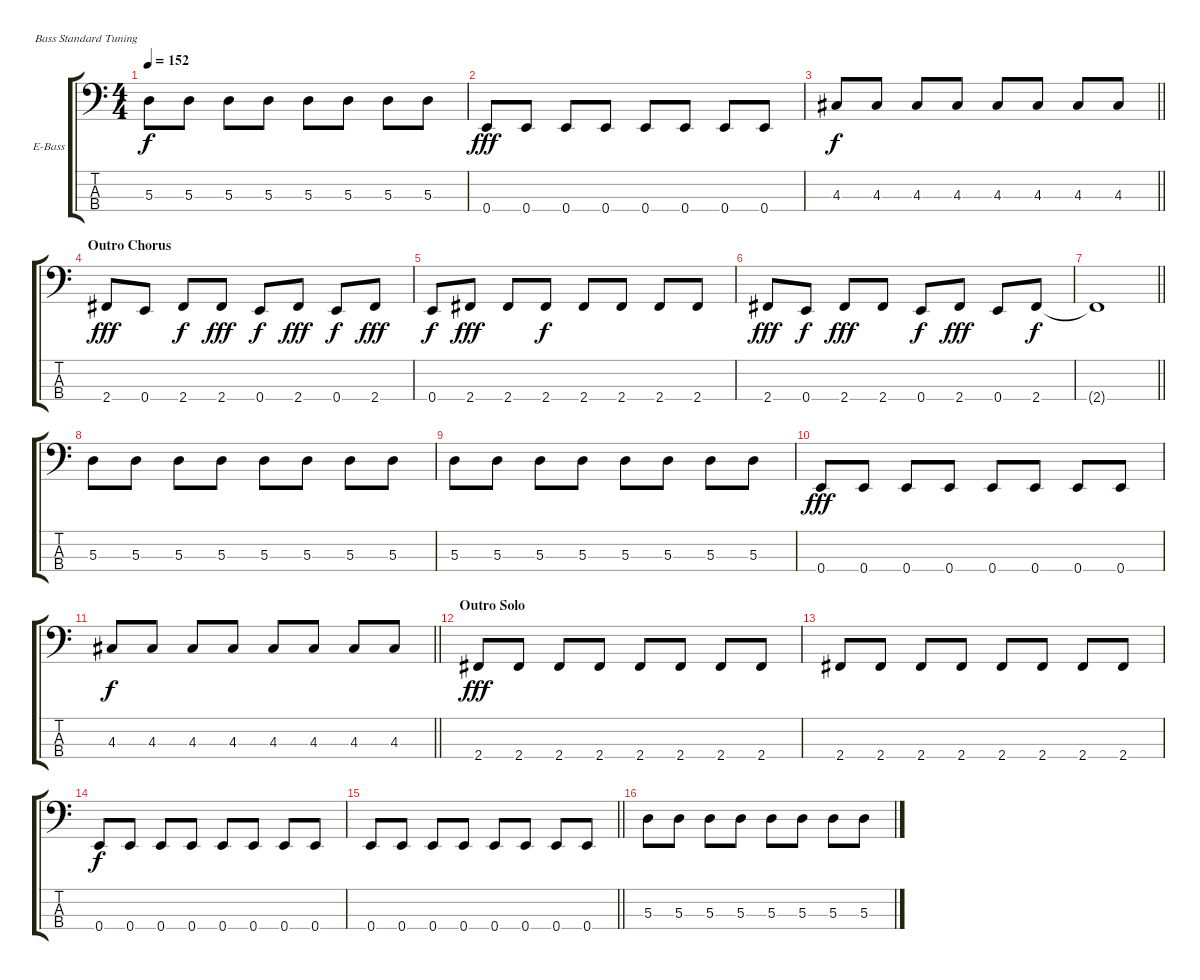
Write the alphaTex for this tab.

\bracketExtendMode groupsimilarinstruments
\firstSystemTrackNameOrientation horizontal
\otherSystemsTrackNameOrientation horizontal
\track ("Bass" "E-Bass") {instrument electricbasspick}
\staff {score tabs}
\tuning (G2 D2 A1 E1)
\ts (4 4)
\tempo 152
\clef f4
\ks c
5.3.8{dy f} 5.3.8 5.3.8 5.3.8 5.3.8 5.3.8 5.3.8 5.3.8 |
0.4.8{dy fff} 0.4.8 0.4.8 0.4.8 0.4.8 0.4.8 0.4.8 0.4.8 |
\barLineRight lightlight
4.3.8{dy f} 4.3.8 4.3.8 4.3.8 4.3.8 4.3.8 4.3.8 4.3.8 |
\section ("" "Outro Chorus")
2.4.8{dy fff} 0.4.8 2.4.8{dy f} 2.4.8{dy fff} 0.4.8{dy f} 2.4.8{dy fff} 0.4.8{dy f} 2.4.8{dy fff} |
0.4.8{dy f} 2.4.8{dy fff} 2.4.8 2.4.8{dy f} 2.4.8 2.4.8 2.4.8 2.4.8 |
2.4.8{dy fff} 0.4.8{dy f} 2.4.8{dy fff} 2.4.8 0.4.8{dy f} 2.4.8{dy fff} 0.4.8 2.4.8{dy f} |
\barLineRight lightlight
2.4{t}.1 |
5.3.8 5.3.8 5.3.8 5.3.8 5.3.8 5.3.8 5.3.8 5.3.8 |
5.3.8 5.3.8 5.3.8 5.3.8 5.3.8 5.3.8 5.3.8 5.3.8 |
0.4.8{dy fff} 0.4.8 0.4.8 0.4.8 0.4.8 0.4.8 0.4.8 0.4.8 |
\barLineRight lightlight
4.3.8{dy f} 4.3.8 4.3.8 4.3.8 4.3.8 4.3.8 4.3.8 4.3.8 |
\section ("" "Outro Solo")
2.4.8{dy fff} 2.4.8 2.4.8 2.4.8 2.4.8 2.4.8 2.4.8 2.4.8 |
2.4.8 2.4.8 2.4.8 2.4.8 2.4.8 2.4.8 2.4.8 2.4.8 |
0.4.8{dy f} 0.4.8 0.4.8 0.4.8 0.4.8 0.4.8 0.4.8 0.4.8 |
\barLineRight lightlight
0.4.8 0.4.8 0.4.8 0.4.8 0.4.8 0.4.8 0.4.8 0.4.8 |
5.3.8 5.3.8 5.3.8 5.3.8 5.3.8 5.3.8 5.3.8 5.3.8
